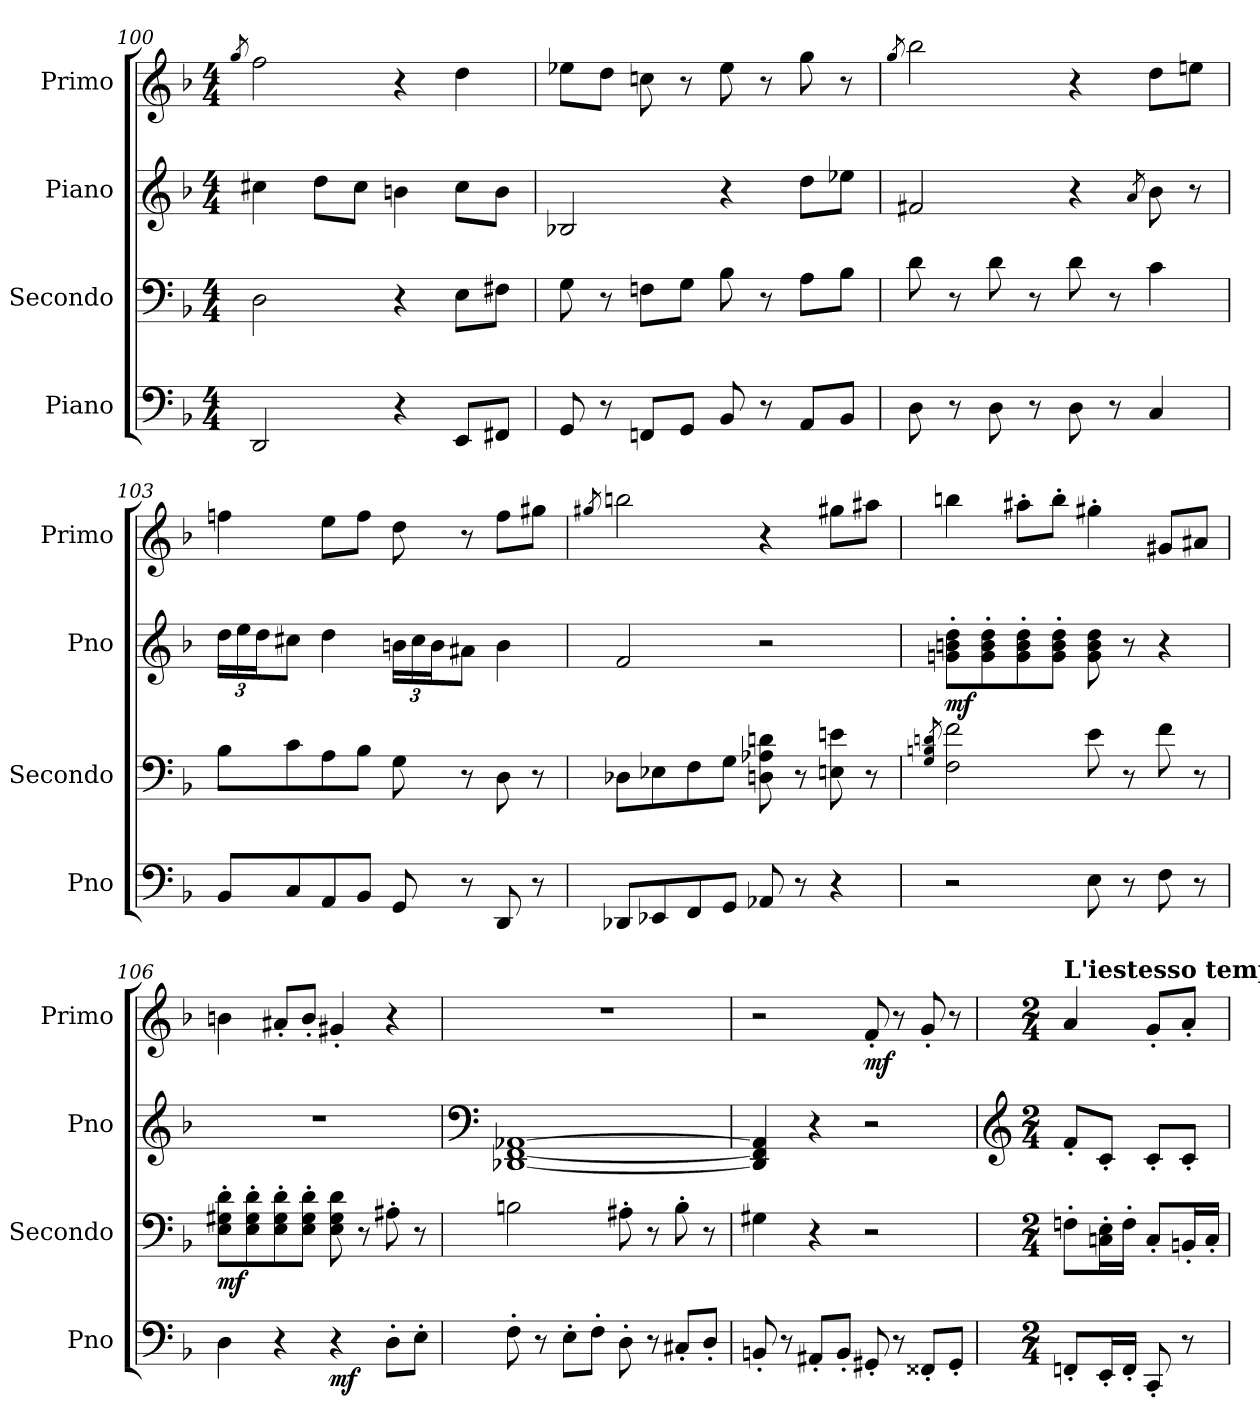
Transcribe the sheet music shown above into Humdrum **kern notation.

**kern	**dynam	**kern	**dynam	**kern	**dynam	**kern	**dynam
*part4	*part4	*part3	*part3	*part2	*part2	*part1	*part1
*staff4	*staff4	*staff3	*staff3	*staff2	*staff2	*staff1	*staff1
*I"Piano	*	*I"Secondo	*	*I"Piano	*	*I"Primo	*
*I'Pno	*	*I'Secondo	*	*I'Pno	*	*I'Primo	*
!!LO:PB:g=z
*clefF4	*	*clefF4	*	*clefG2	*	*clefG2	*
*k[b-]	*	*k[b-]	*	*k[b-]	*	*k[b-]	*
*M4/4	*	*M4/4	*	*M4/4	*	*M4/4	*
=100	=100	=100	=100	=100	=100	=100	=100
.	.	.	.	.	.	8qgg/	.
2DD/	.	2D\	.	4cc#X\	.	2ff\	.
.	.	.	.	8dd\L	.	.	.
.	.	.	.	8cc#\J	.	.	.
4r	.	4r	.	4bn\	.	4r	.
8EE/L	.	8E\L	.	8cc#\L	.	4dd\	.
8FF#X/J	.	8F#X\J	.	8b\J	.	.	.
=101	=101	=101	=101	=101	=101	=101	=101
8GG/	.	8G\	.	2B-X/	.	8ee-X\L	.
8r	.	8r	.	.	.	8dd\J	.
8FFn/L	.	8Fn\L	.	.	.	8ccn\	.
8GG/J	.	8G\J	.	.	.	8r	.
8BB-/	.	8B-\	.	4r	.	8ee-\	.
8r	.	8r	.	.	.	8r	.
8AA/L	.	8A\L	.	8dd\L	.	8gg\	.
8BB-/J	.	8B-\J	.	8ee-X\J	.	8r	.
=102	=102	=102	=102	=102	=102	=102	=102
.	.	.	.	.	.	8qgg/	.
8D\	.	8d\	.	2f#X/	.	2bb-\	.
8r	.	8r	.	.	.	.	.
8D\	.	8d\	.	.	.	.	.
8r	.	8r	.	.	.	.	.
8D\	.	8d\	.	4r	.	4r	.
8r	.	8r	.	.	.	.	.
.	.	.	.	8qa/	.	.	.
4C/	.	4c\	.	8b-\	.	8dd\L	.
.	.	.	.	8r	.	8een\J	.
!!LO:LB:g=z
=103	=103	=103	=103	=103	=103	=103	=103
*	*	*	*	*Xbrackettup	*	*	*
8BB-/L	.	8B-\L	.	24dd\LL	.	4ffn\	.
.	.	.	.	24ee\	.	.	.
.	.	.	.	24dd\J	.	.	.
8C/	.	8c\	.	8cc#X\J	.	.	.
8AA/	.	8A\	.	4dd\	.	8ee\L	.
8BB-/J	.	8B-\J	.	.	.	8ff\J	.
8GG/	.	8G\	.	24bn\LL	.	8dd\	.
.	.	.	.	24cc#\	.	.	.
.	.	.	.	24b\J	.	.	.
8r	.	8r	.	8a#X\J	.	8r	.
8DD/	.	8D\	.	4b\	.	8ff\L	.
8r	.	8r	.	.	.	8gg#X\J	.
=104	=104	=104	=104	=104	=104	=104	=104
.	.	.	.	.	.	8qgg#X/	.
8DD-X/L	.	8D-X\L	.	2f/	.	2bbn\	.
8EE-X/	.	8E-X\	.	.	.	.	.
8FF/	.	8F\	.	.	.	.	.
8GG/J	.	8G\J	.	.	.	.	.
8AA-X/	.	8Dn\ 8A-X\ 8dn\	.	2r	.	4r	.
8r	.	8r	.	.	.	.	.
4r	.	8En\ 8en\	.	.	.	8gg#X\L	.
.	.	8r	.	.	.	8aa#X\J	.
=105	=105	=105	=105	=105	=105	=105	=105
.	.	8qG/ 8qBn/ 8qdn/	.	.	.	.	.
!	!	!	!	!	!LO:DY:b	!	!
2r	.	2F\ 2f\	.	8gn\' 8bn\' 8dd\'L	mf	4bbn\	.
.	.	.	.	8g\' 8b\' 8dd\'	.	.	.
.	.	.	.	8g\' 8b\' 8dd\'	.	8aa#X'\L	.
.	.	.	.	8g\' 8b\' 8dd\'J	.	8bb'\J	.
8E\	.	8e\	.	8g\ 8b\ 8dd\	.	4gg#X'\	.
8r	.	8r	.	8r	.	.	.
8F\	.	8f\	.	4r	.	8g#X/L	.
8r	.	8r	.	.	.	8a#X/J	.
!!LO:PB:g=z
=106	=106	=106	=106	=106	=106	=106	=106
!	!	!	!LO:DY:b	!	!	!	!
4D\	.	8E\' 8G#X\' 8d\'L	mf	1r	.	4bn\	.
.	.	8E\' 8G#\' 8d\'	.	.	.	.	.
4r	.	8E\' 8G#\' 8d\'	.	.	.	8a#X'/L	.
.	.	8E\' 8G#\' 8d\'J	.	.	.	8b'/J	.
!	!LO:DY:b	!	!	!	!	!	!
4r	mf	8E\ 8G#\ 8d\	.	.	.	4g#X'/	.
.	.	8r	.	.	.	.	.
8D'\L	.	8A#X'\	.	.	.	4r	.
8E'\J	.	8r	.	.	.	.	.
=107	=107	=107	=107	=107	=107	=107	=107
*	*	*	*	*clefF4	*	*	*
8F'\	.	2Bn\	.	[1DD-X [1FF [1AA-X	.	1r	.
8r	.	.	.	.	.	.	.
8E'\L	.	.	.	.	.	.	.
8F'\J	.	.	.	.	.	.	.
8D'\	.	8A#X'\	.	.	.	.	.
8r	.	8r	.	.	.	.	.
8C#X'/L	.	8B'\	.	.	.	.	.
8D'/J	.	8r	.	.	.	.	.
=108	=108	=108	=108	=108	=108	=108	=108
8BBn'/	.	4G#X\	.	4DD-/] 4FF/] 4AA-/]	.	2r	.
8r	.	.	.	.	.	.	.
8AA#X'/L	.	4r	.	4r	.	.	.
8BB'/J	.	.	.	.	.	.	.
!	!	!	!	!	!	!	!LO:DY:b
8GG#X'/	.	2r	.	2r	.	8f'/	mf
8r	.	.	.	.	.	8r	.
8FF##X'/L	.	.	.	.	.	8g'/	.
8GG#'/J	.	.	.	.	.	8r	.
=109	=109	=109	=109	=109	=109	=109	=109
*	*	*	*	*clefG2	*	*	*
*M2/4	*	*M2/4	*	*M2/4	*	*M2/4	*
!	!	!	!	!	!	!LO:TX:a:B:t=L'iestesso tempo	!
8FFn'/L	.	8Fn'\L	.	8f'/L	.	4a/	.
16EE'/L	.	16Cn\' 16E\'L	.	8c'/J	.	.	.
16FF'/JJ	.	16F'\JJ	.	.	.	.	.
8CC'/	.	8C'/L	.	8c'/L	.	8g'/L	.
8r	.	16BBn'/L	.	8c'/J	.	8a'/J	.
.	.	16C'/JJ	.	.	.	.	.
=	=	=	=	=	=	=	=
*-	*-	*-	*-	*-	*-	*-	*-
